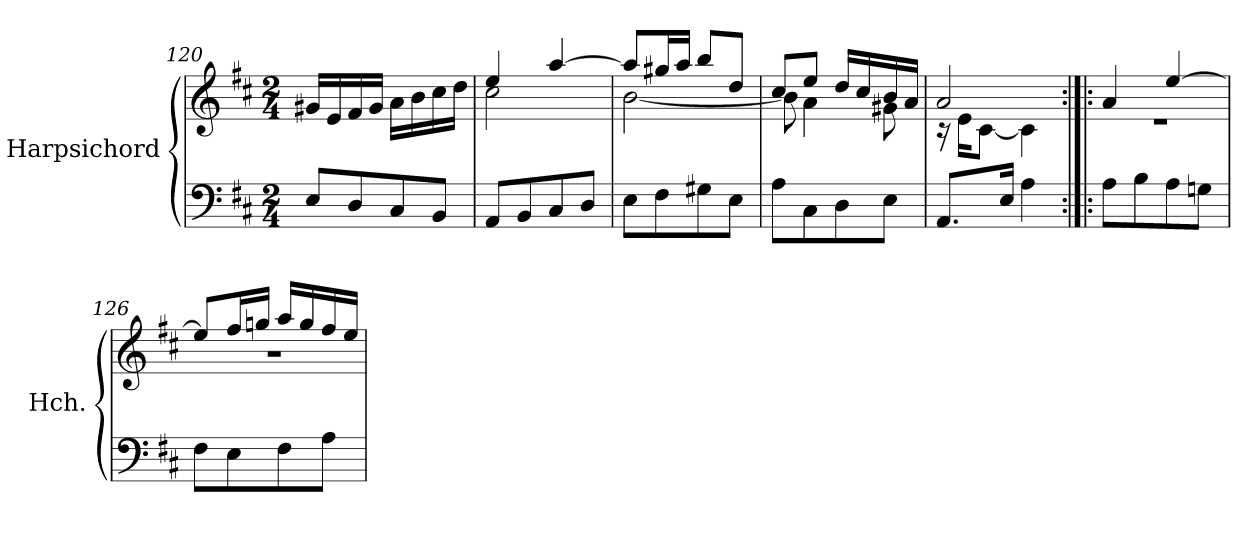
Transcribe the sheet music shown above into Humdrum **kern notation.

**kern	**kern
*part1	*part1
*staff2	*staff1
*I"Harpsichord	*
*I'Hch.	*
*clefF4	*clefG2
*k[f#c#]	*k[f#c#]
*M2/4	*M2/4
=120	=120
8E/L	16g#X/LL
.	16e/
8D/	16f#/
.	16g#/JJ
8C#/	16a\LL
.	16b\
8BB/J	16cc#\
.	16dd\JJ
=121	=121
*	*^
8AA/L	4ee/	2cc#\
8BB/	.	.
8C#/	[4aa/	.
8D/J	.	.
=122	=122	=122
8E\L	8aa/L]	[2b\
8F#\	16gg#X/L	.
.	16aa/JJ	.
8G#X\	8bb/L	.
8E\J	8dd/J	.
=123	=123	=123
8A\L	8cc#/L	8b\]
8C#\	8ee/J	4a\
8D\	16dd/LL	.
.	16cc#/	.
8E\J	16b/	8g#X\
.	16a/JJ	.
=124	=124	=124
8.AA/L	2a/	16r
.	.	16e\KL
.	.	[8c#\J
16E/Jk	.	.
4A\	.	4c#\]
!!LO:LB:g=z	!!
=125:|!|:	=125:|!|:	=125:|!|:
8A\L	4a/	2r
8B\	.	.
8A\	[4ee/	.
8Gn\J	.	.
=126	=126	=126
8F#\L	8ee/L]	2r
8E\	16ff#/L	.
.	16ggn/JJ	.
8F#\	16aa/LL	.
.	16gg/	.
8A\J	16ff#/	.
.	16ee/JJ	.
*	*v	*v
=	=
*-	*-
